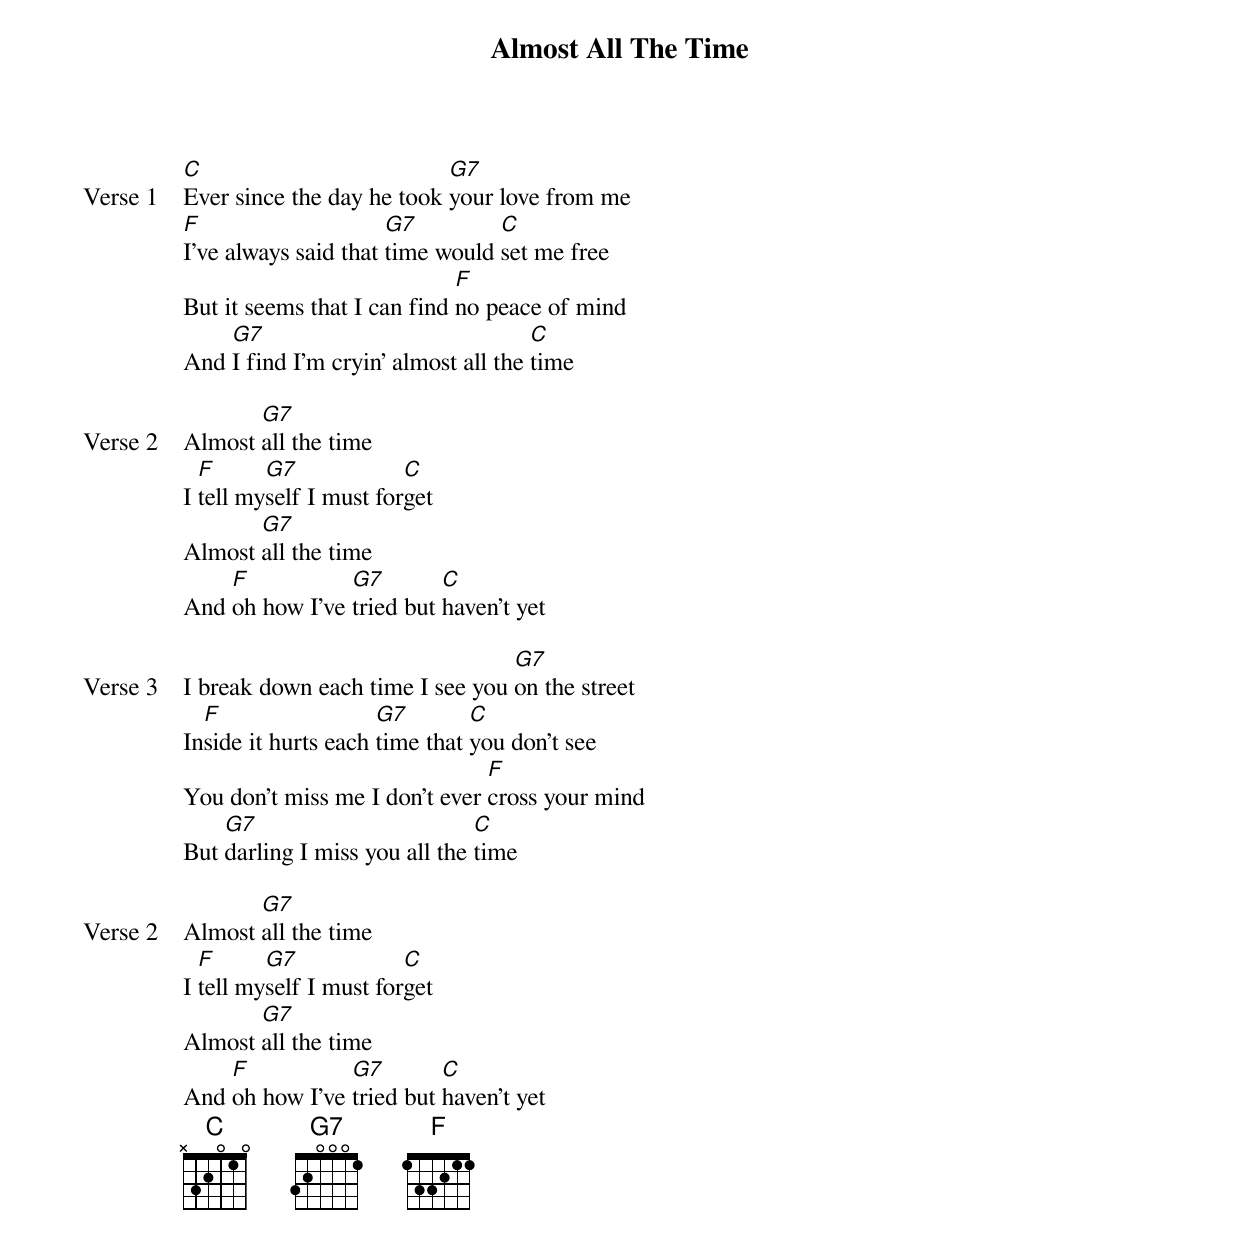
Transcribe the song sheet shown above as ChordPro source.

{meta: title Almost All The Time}
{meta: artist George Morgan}
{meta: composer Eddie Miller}

{start_of_verse: Verse 1}
[C]Ever since the day he took [G7]your love from me
[F]I've always said that [G7]time would [C]set me free
But it seems that I can find [F]no peace of mind
And [G7]I find I'm cryin' almost all the [C]time
{end_of_verse}

{start_of_verse: Verse 2}
Almost [G7]all the time
I [F]tell my[G7]self I must for[C]get
Almost [G7]all the time
And [F]oh how I've [G7]tried but [C]haven't yet
{end_of_verse}

{start_of_verse: Verse 3}
I break down each time I see you [G7]on the street
In[F]side it hurts each [G7]time that [C]you don't see
You don't miss me I don't ever [F]cross your mind
But [G7]darling I miss you all the [C]time
{end_of_verse}

{start_of_verse: Verse 2}
Almost [G7]all the time
I [F]tell my[G7]self I must for[C]get
Almost [G7]all the time
And [F]oh how I've [G7]tried but [C]haven't yet
{end_of_verse}
